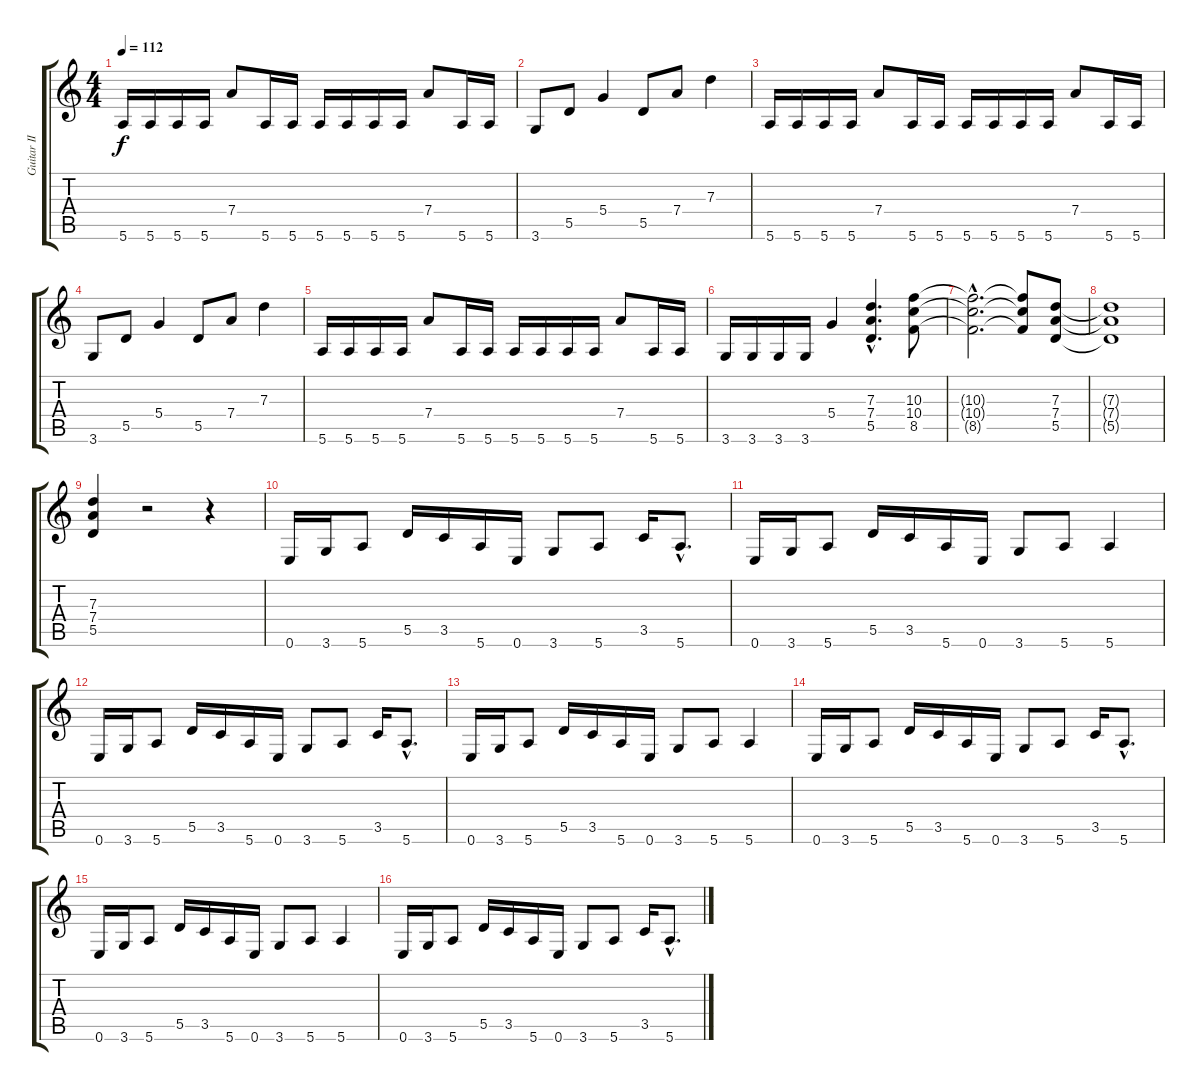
\track ("Guitar II" "Guitar II") {instrument distortionguitar}
\staff {score tabs}
\tuning (E4 B3 G3 D3 A2 E2) {hide}
\ts (4 4)
\tempo 112
\clef g2
\ks c
5.6.16{dy f} 5.6.16 5.6.16 5.6.16 7.4.8 5.6.16 5.6.16 5.6.16 5.6.16 5.6.16 5.6.16 7.4.8 5.6.16 5.6.16 |
3.6.8 5.5.8 5.4.4 5.5.8 7.4.8 7.3.4 |
5.6.16 5.6.16 5.6.16 5.6.16 7.4.8 5.6.16 5.6.16 5.6.16 5.6.16 5.6.16 5.6.16 7.4.8 5.6.16 5.6.16 |
3.6.8 5.5.8 5.4.4 5.5.8 7.4.8 7.3.4 |
5.6.16 5.6.16 5.6.16 5.6.16 7.4.8 5.6.16 5.6.16 5.6.16 5.6.16 5.6.16 5.6.16 7.4.8 5.6.16 5.6.16 |
3.6.16 3.6.16 3.6.16 3.6.16 5.4.4 (7.3{hac} 7.4{hac} 5.5{hac}).4{d} (10.3 10.4 8.5).8 |
(10.3{hac t} 10.4{hac t} 8.5{hac t}).2{d} (10.3{t} 10.4{t} 8.5{t}).8 (7.3 7.4 5.5).8 |
(7.3{t} 7.4{t} 5.5{t}).1 |
(7.3 7.4 5.5).4 r.2 r.4 |
0.6.16 3.6.16 5.6.8 5.5.16 3.5.16 5.6.16 0.6.16 3.6.8 5.6.8 3.5.16 5.6{hac}.8{d} |
0.6.16 3.6.16 5.6.8 5.5.16 3.5.16 5.6.16 0.6.16 3.6.8 5.6.8 5.6.4 |
0.6.16 3.6.16 5.6.8 5.5.16 3.5.16 5.6.16 0.6.16 3.6.8 5.6.8 3.5.16 5.6{hac}.8{d} |
0.6.16 3.6.16 5.6.8 5.5.16 3.5.16 5.6.16 0.6.16 3.6.8 5.6.8 5.6.4 |
0.6.16 3.6.16 5.6.8 5.5.16 3.5.16 5.6.16 0.6.16 3.6.8 5.6.8 3.5.16 5.6{hac}.8{d} |
0.6.16 3.6.16 5.6.8 5.5.16 3.5.16 5.6.16 0.6.16 3.6.8 5.6.8 5.6.4 |
0.6.16 3.6.16 5.6.8 5.5.16 3.5.16 5.6.16 0.6.16 3.6.8 5.6.8 3.5.16 5.6{hac}.8{d}
